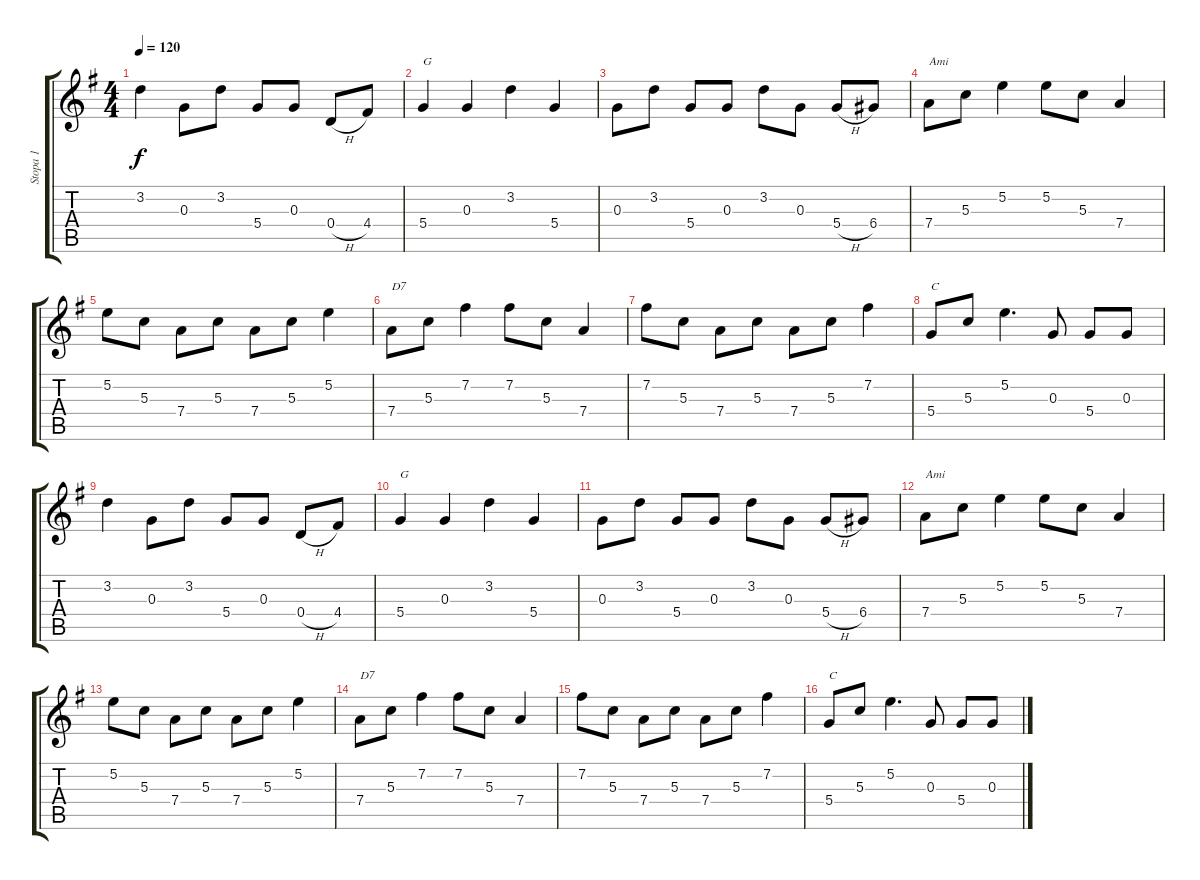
\track ("Stopa 1" "Stopa 1") {instrument acousticguitarsteel}
\staff {score tabs}
\tuning (E4 B3 G3 D3 A2 E2) {hide}
\ts (4 4)
\tempo 120
\clef g2
\ks g
3.2.4{dy f} 0.3.8 3.2.8 5.4.8 0.3.8 0.4{h}.8 4.4.8 |
5.4.4{txt "G"} 0.3.4 3.2.4 5.4.4 |
0.3.8 3.2.8 5.4.8 0.3.8 3.2.8 0.3.8 5.4{h}.8 6.4.8 |
7.4.8{txt "Ami"} 5.3.8 5.2.4 5.2.8 5.3.8 7.4.4 |
5.2.8 5.3.8 7.4.8 5.3.8 7.4.8 5.3.8 5.2.4 |
7.4.8{txt "D7"} 5.3.8 7.2.4 7.2.8 5.3.8 7.4.4 |
7.2.8 5.3.8 7.4.8 5.3.8 7.4.8 5.3.8 7.2.4 |
5.4.8{txt "C"} 5.3.8 5.2.4{d} 0.3.8 5.4.8 0.3.8 |
3.2.4 0.3.8 3.2.8 5.4.8 0.3.8 0.4{h}.8 4.4.8 |
5.4.4{txt "G"} 0.3.4 3.2.4 5.4.4 |
0.3.8 3.2.8 5.4.8 0.3.8 3.2.8 0.3.8 5.4{h}.8 6.4.8 |
7.4.8{txt "Ami"} 5.3.8 5.2.4 5.2.8 5.3.8 7.4.4 |
5.2.8 5.3.8 7.4.8 5.3.8 7.4.8 5.3.8 5.2.4 |
7.4.8{txt "D7"} 5.3.8 7.2.4 7.2.8 5.3.8 7.4.4 |
7.2.8 5.3.8 7.4.8 5.3.8 7.4.8 5.3.8 7.2.4 |
5.4.8{txt "C"} 5.3.8 5.2.4{d} 0.3.8 5.4.8 0.3.8
